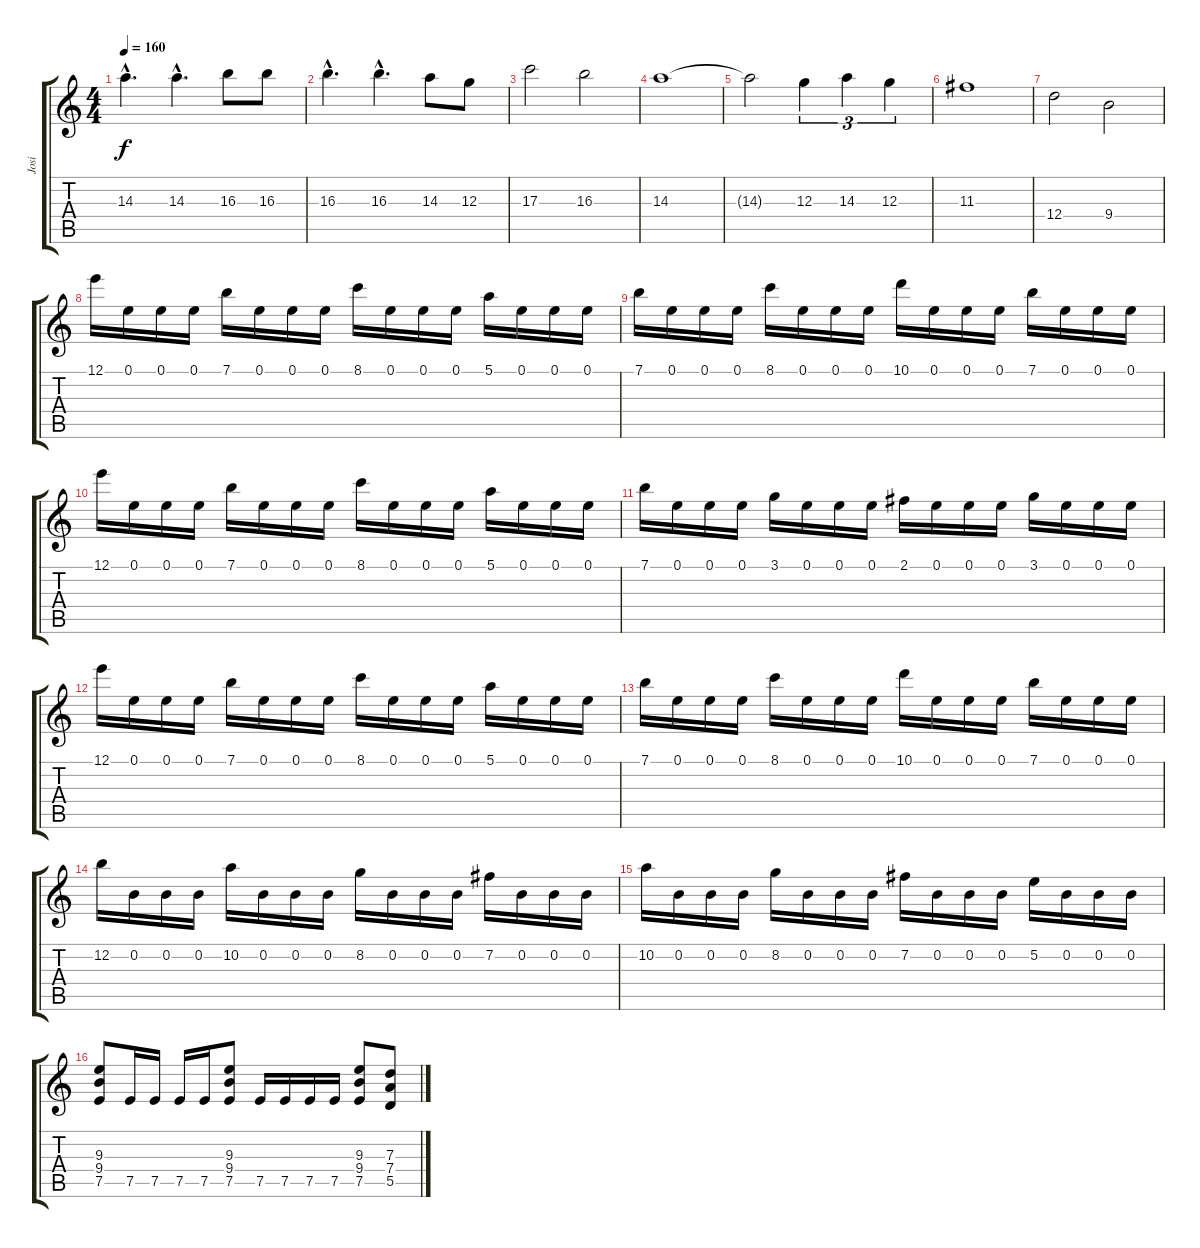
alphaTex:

\track ("Josi" "Josi") {instrument overdrivenguitar}
\staff {score tabs}
\tuning (E4 B3 G3 D3 A2 E2) {hide}
\ts (4 4)
\tempo 160
\clef g2
\ks c
14.3{hac}.4{d dy f} 14.3{hac}.4{d} 16.3.8 16.3.8 |
16.3{hac}.4{d} 16.3{hac}.4{d} 14.3.8 12.3.8 |
17.3.2 16.3.2 |
14.3.1 |
14.3{t}.2 12.3.4{tu (3 2)} 14.3.4{tu (3 2)} 12.3.4{tu (3 2)} |
11.3.1 |
12.4.2 9.4.2 |
12.1.16 0.1.16 0.1.16 0.1.16 7.1.16 0.1.16 0.1.16 0.1.16 8.1.16 0.1.16 0.1.16 0.1.16 5.1.16 0.1.16 0.1.16 0.1.16 |
7.1.16 0.1.16 0.1.16 0.1.16 8.1.16 0.1.16 0.1.16 0.1.16 10.1.16 0.1.16 0.1.16 0.1.16 7.1.16 0.1.16 0.1.16 0.1.16 |
12.1.16 0.1.16 0.1.16 0.1.16 7.1.16 0.1.16 0.1.16 0.1.16 8.1.16 0.1.16 0.1.16 0.1.16 5.1.16 0.1.16 0.1.16 0.1.16 |
7.1.16 0.1.16 0.1.16 0.1.16 3.1.16 0.1.16 0.1.16 0.1.16 2.1.16 0.1.16 0.1.16 0.1.16 3.1.16 0.1.16 0.1.16 0.1.16 |
12.1.16 0.1.16 0.1.16 0.1.16 7.1.16 0.1.16 0.1.16 0.1.16 8.1.16 0.1.16 0.1.16 0.1.16 5.1.16 0.1.16 0.1.16 0.1.16 |
7.1.16 0.1.16 0.1.16 0.1.16 8.1.16 0.1.16 0.1.16 0.1.16 10.1.16 0.1.16 0.1.16 0.1.16 7.1.16 0.1.16 0.1.16 0.1.16 |
12.2.16 0.2.16 0.2.16 0.2.16 10.2.16 0.2.16 0.2.16 0.2.16 8.2.16 0.2.16 0.2.16 0.2.16 7.2.16 0.2.16 0.2.16 0.2.16 |
10.2.16 0.2.16 0.2.16 0.2.16 8.2.16 0.2.16 0.2.16 0.2.16 7.2.16 0.2.16 0.2.16 0.2.16 5.2.16 0.2.16 0.2.16 0.2.16 |
(9.3 9.4 7.5).8 7.5.16 7.5.16 7.5.16 7.5.16 (9.3 9.4 7.5).8 7.5.16 7.5.16 7.5.16 7.5.16 (9.3 9.4 7.5).8 (7.3 7.4 5.5).8
